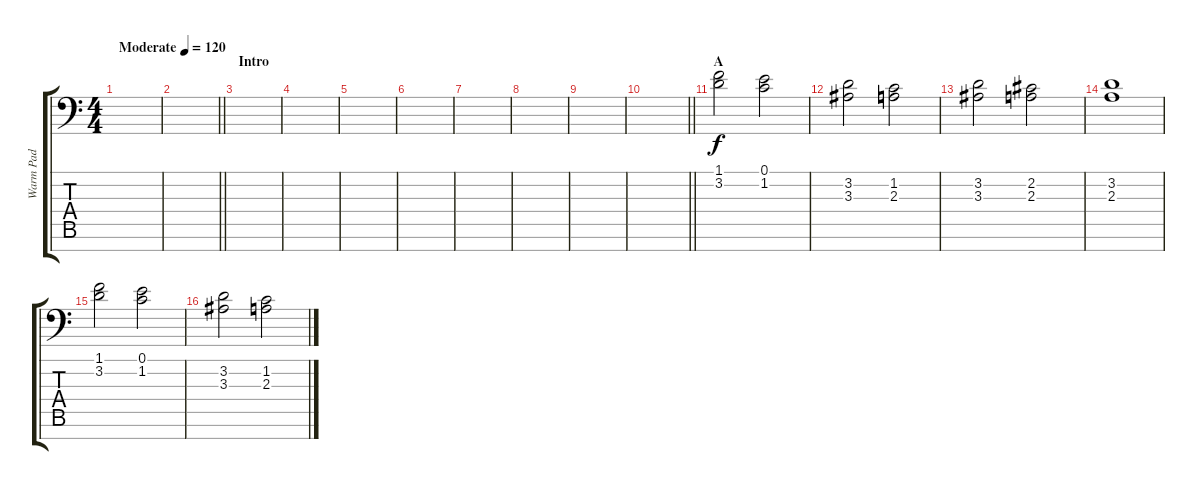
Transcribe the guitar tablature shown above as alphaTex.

\track ("Warm Pad" "Warm Pad") {instrument pad2warm}
\staff {score tabs}
\tuning (E4 B3 G3 D3 A2 E2 C-1) {hide}
\ts (4 4)
\tempo (120 "Moderate")
\clef f4
\ks c
|
\barLineRight lightlight
|
\section ("" "Intro")
|
|
|
|
|
|
|
\barLineRight lightlight
|
\section ("" "A")
(1.1 3.2).2 (0.1 1.2).2 |
(3.2 3.3).2 (1.2 2.3).2 |
(3.2 3.3).2 (2.2 2.3).2 |
(3.2 2.3).1 |
(1.1 3.2).2 (0.1 1.2).2 |
(3.2 3.3).2 (1.2 2.3).2
